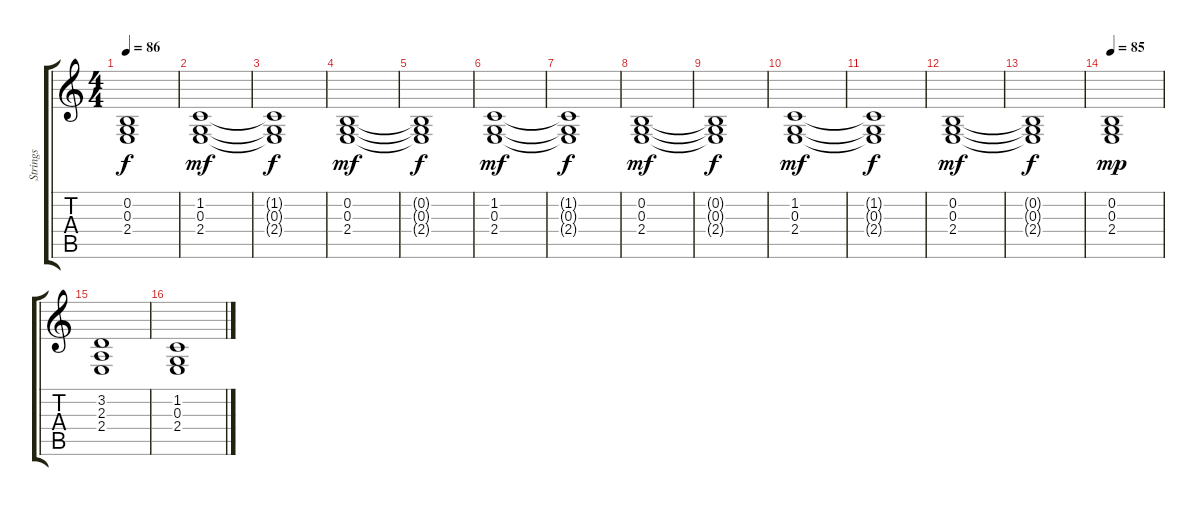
\track ("Strings" "Strings") {instrument stringensemble1}
\staff {score tabs}
\tuning (E4 B3 G3 D3 A2 E2) {hide}
\ts (4 4)
\tempo 86
\clef g2
\ks c
(0.2{t} 0.3{t} 2.4{t}).1{dy f} |
(1.2 0.3 2.4).1{dy mf} |
(1.2{t} 0.3{t} 2.4{t}).1{dy f} |
(0.2 0.3 2.4).1{dy mf} |
(0.2{t} 0.3{t} 2.4{t}).1{dy f} |
(1.2 0.3 2.4).1{dy mf} |
(1.2{t} 0.3{t} 2.4{t}).1{dy f} |
(0.2 0.3 2.4).1{dy mf} |
(0.2{t} 0.3{t} 2.4{t}).1{dy f} |
(1.2 0.3 2.4).1{dy mf} |
(1.2{t} 0.3{t} 2.4{t}).1{dy f} |
(0.2 0.3 2.4).1{dy mf} |
(0.2{t} 0.3{t} 2.4{t}).1{dy f} |
\tempo 85
(0.2 0.3 2.4).1{dy mp} |
(3.2 2.3 2.4).1 |
(1.2 0.3 2.4).1
